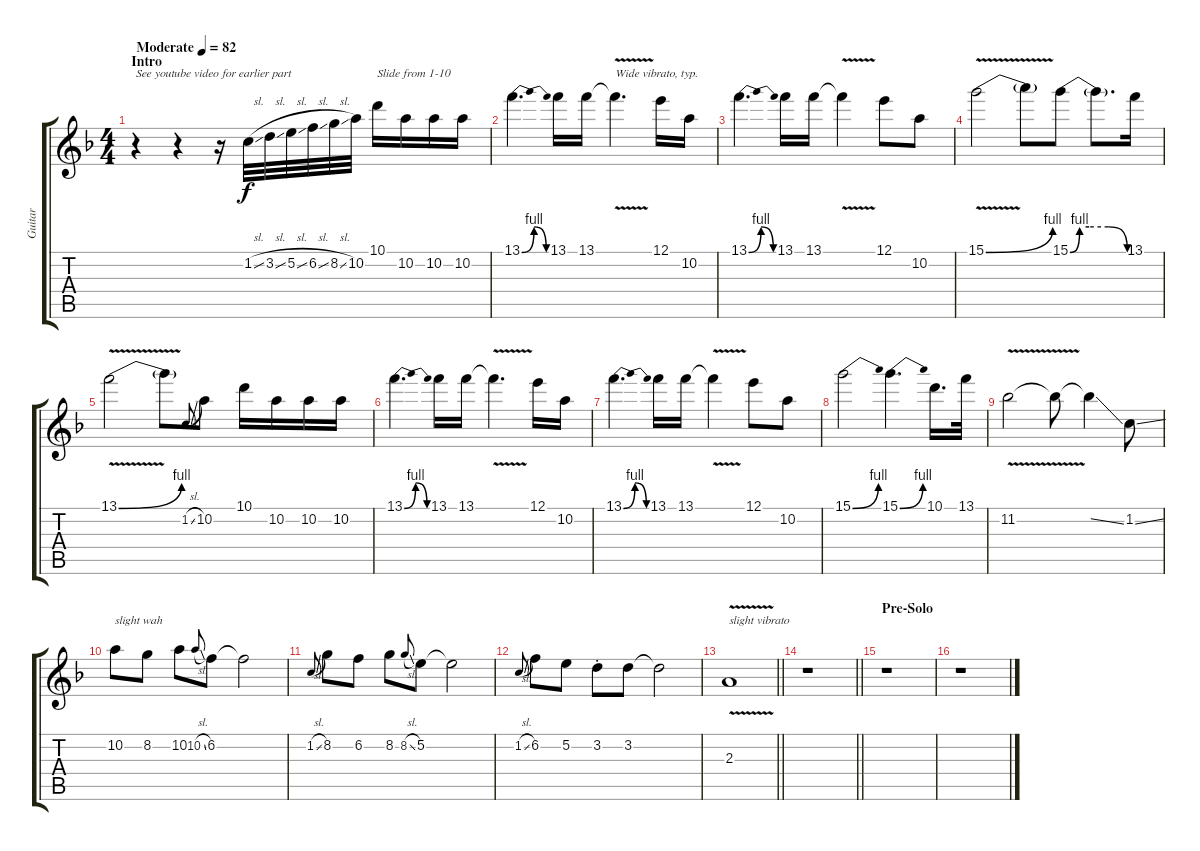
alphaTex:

\track ("Guitar" "Guitar") {instrument overdrivenguitar}
\staff {score tabs}
\tuning (E4 B3 G3 D3 A2 E2) {hide}
\ts (4 4)
\section ("" "Intro")
\tempo (82 "Moderate")
\clef g2
\ks dminor
r.4{txt "See youtube video for earlier part" dy f instrument overdrivenguitar} r.4 r.16 1.2{sl}.32 3.2{sl}.32 5.2{sl}.32 6.2{sl}.32 8.2{sl}.32 10.2.32 10.1.16{txt "Slide from 1-10"} 10.2.16 10.2.16 10.2.16 |
13.1{be (bendrelease 0 0 10 4 45 4 60 0)}.4{d} 13.1.16 13.1.16 13.1{v t}.4{d txt "Wide vibrato, typ."} 12.1.16 10.2.16 |
13.1{be (bendrelease 0 0 10 4 45 4 60 0)}.4{d} 13.1.16 13.1.16 13.1{v t}.4 12.1.8 10.2.8 |
15.1{be (bend 0 0 60 4) v}.2 15.1{t}.8 15.1{be (custom 0 0 10 4 20 4 40 4 60 0)}.8 15.1{t}.8{d} 13.1.16 |
13.1{be (bend 0 0 60 4) v}.2 13.1{t}.8 1.2{sl}.8{gr onbeat} 10.2.8 10.1.16 10.2.16 10.2.16 10.2.16 |
13.1{be (bendrelease 0 0 10 4 45 4 60 0)}.4{d} 13.1.16 13.1.16 13.1{v t}.4{d} 12.1.16 10.2.16 |
13.1{be (bendrelease 0 0 10 4 45 4 60 0)}.4{d} 13.1.16 13.1.16 13.1{v t}.4 12.1.8 10.2.8 |
15.1{be (bend 0 0 60 4)}.2 15.1{be (bend 0 0 60 4)}.4{d} 10.1.16{d} 13.1.32 |
11.2{v}.2 11.2{t}.8 11.2{ss t}.4 1.2{ss}.8 |
10.2.8{txt "slight wah"} 8.2.8 10.2.8 10.2{sl}.8{gr onbeat} 6.2.8 6.2{t}.2 |
1.2{sl}.8{gr onbeat} 8.2.8 6.2.8 8.2.8 8.2{sl}.8{gr onbeat} 5.2.8 5.2{t}.2 |
1.2{sl}.8{gr onbeat} 6.2.8 5.2.8 3.2{st}.8 3.2.8 3.2{t}.2 |
\barLineRight lightlight
2.3{v}.1{txt "slight vibrato"} |
\barLineRight lightlight
r.1 |
\section ("" "Pre-Solo")
r.1{volume 14} |
r.1
